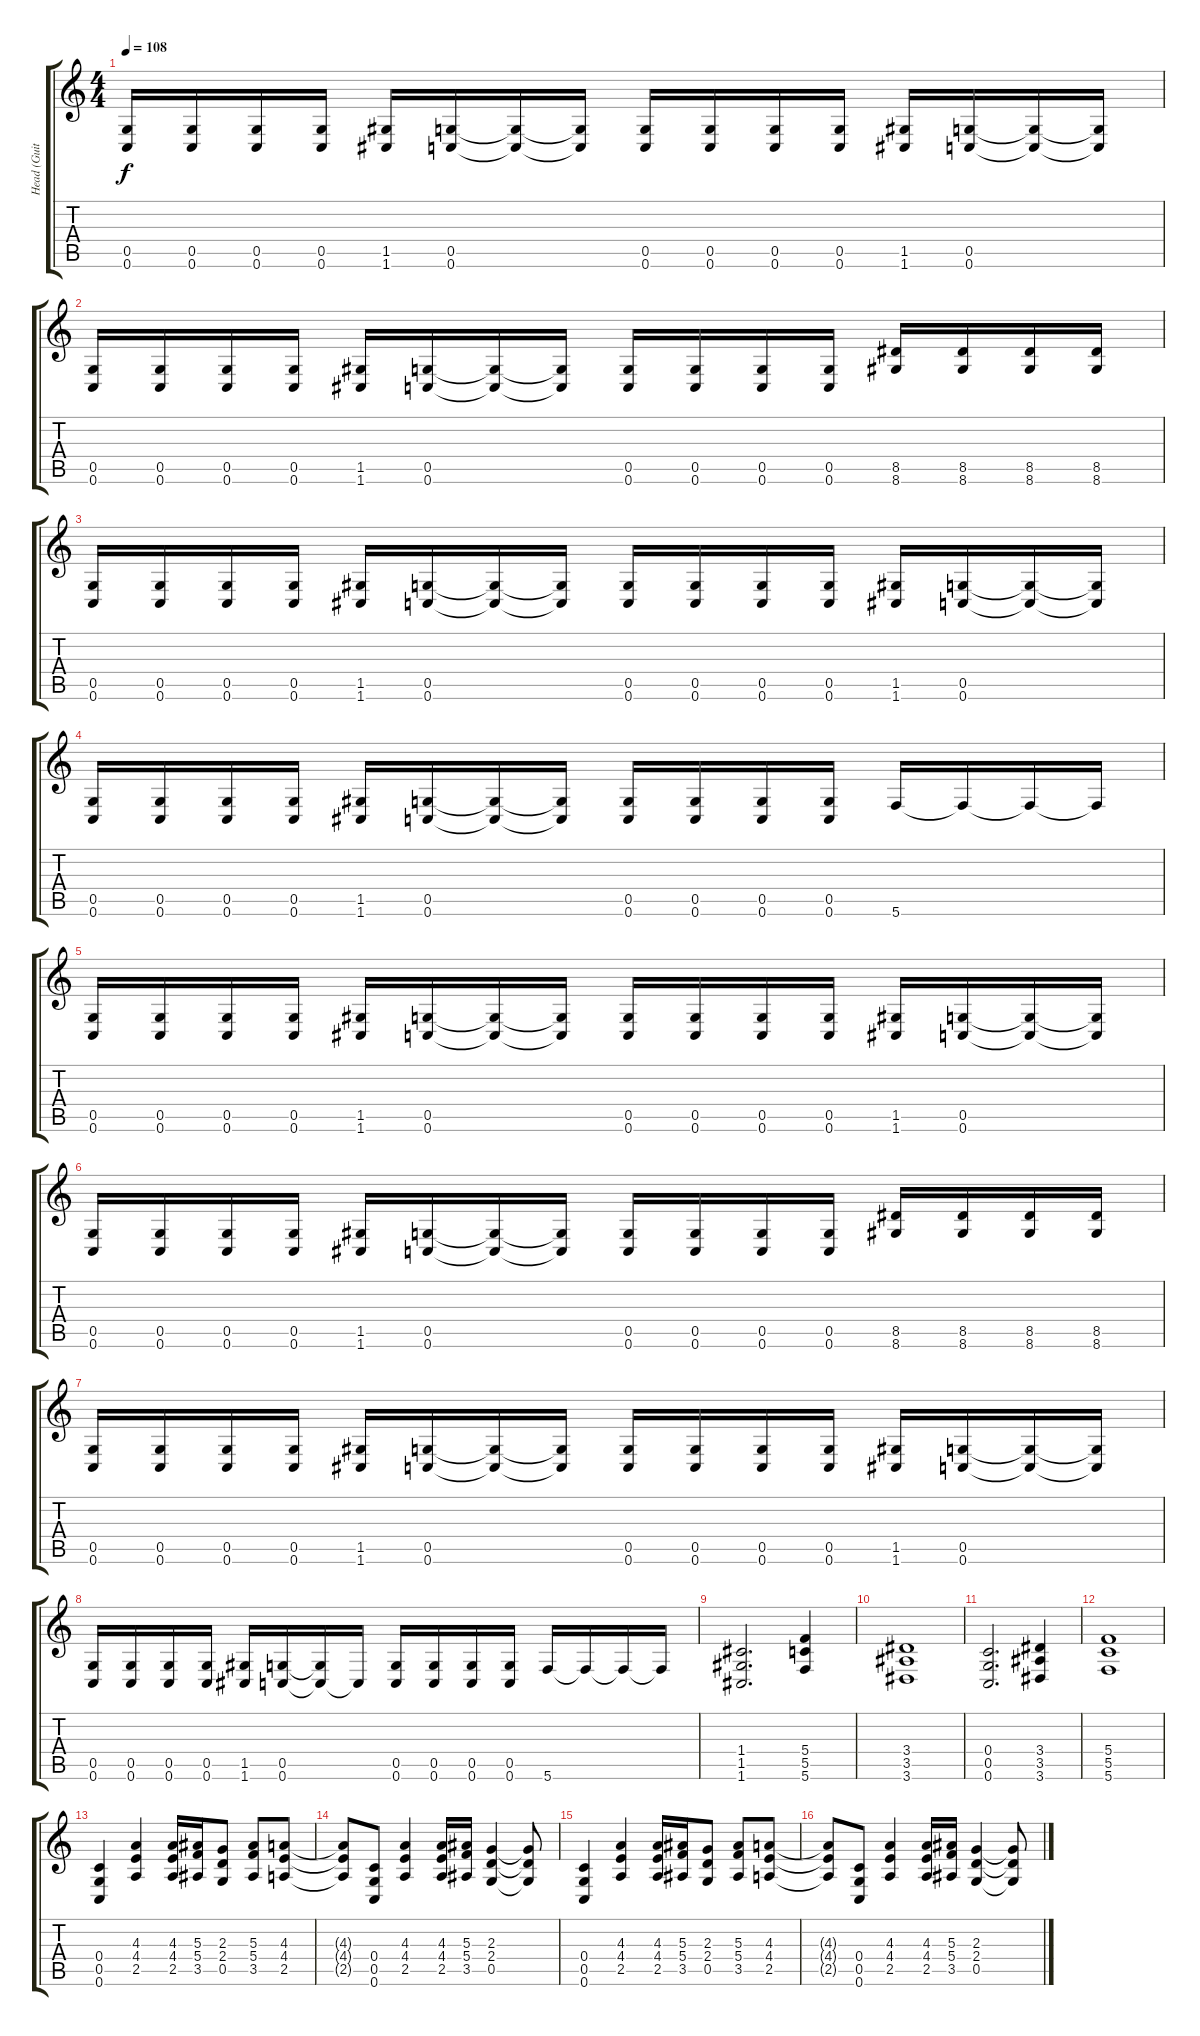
\track ("Head (Guitar)" "Head (Guit") {instrument distortionguitar}
\staff {score tabs}
\tuning (D4 A3 F3 C3 G2 C2) {hide}
\ts (4 4)
\tempo 108
\clef g2
\ks c
(0.5 0.6).16{dy f} (0.5 0.6).16 (0.5 0.6).16 (0.5 0.6).16 (1.5 1.6).16 (0.5 0.6).16 (0.5{t} 0.6{t}).16 (0.5{t} 0.6{t}).16 (0.5 0.6).16 (0.5 0.6).16 (0.5 0.6).16 (0.5 0.6).16 (1.5 1.6).16 (0.5 0.6).16 (0.5{t} 0.6{t}).16 (0.5{t} 0.6{t}).16 |
(0.5 0.6).16 (0.5 0.6).16 (0.5 0.6).16 (0.5 0.6).16 (1.5 1.6).16 (0.5 0.6).16 (0.5{t} 0.6{t}).16 (0.5{t} 0.6{t}).16 (0.5 0.6).16 (0.5 0.6).16 (0.5 0.6).16 (0.5 0.6).16 (8.5 8.6).16 (8.5 8.6).16 (8.5 8.6).16 (8.5 8.6).16 |
(0.5 0.6).16 (0.5 0.6).16 (0.5 0.6).16 (0.5 0.6).16 (1.5 1.6).16 (0.5 0.6).16 (0.5{t} 0.6{t}).16 (0.5{t} 0.6{t}).16 (0.5 0.6).16 (0.5 0.6).16 (0.5 0.6).16 (0.5 0.6).16 (1.5 1.6).16 (0.5 0.6).16 (0.5{t} 0.6{t}).16 (0.5{t} 0.6{t}).16 |
(0.5 0.6).16 (0.5 0.6).16 (0.5 0.6).16 (0.5 0.6).16 (1.5 1.6).16 (0.5 0.6).16 (0.5{t} 0.6{t}).16 (0.5{t} 0.6{t}).16 (0.5 0.6).16 (0.5 0.6).16 (0.5 0.6).16 (0.5 0.6).16 5.6.16 5.6{t}.16 5.6{t}.16 5.6{t}.16 |
(0.5 0.6).16 (0.5 0.6).16 (0.5 0.6).16 (0.5 0.6).16 (1.5 1.6).16 (0.5 0.6).16 (0.5{t} 0.6{t}).16 (0.5{t} 0.6{t}).16 (0.5 0.6).16 (0.5 0.6).16 (0.5 0.6).16 (0.5 0.6).16 (1.5 1.6).16 (0.5 0.6).16 (0.5{t} 0.6{t}).16 (0.5{t} 0.6{t}).16 |
(0.5 0.6).16 (0.5 0.6).16 (0.5 0.6).16 (0.5 0.6).16 (1.5 1.6).16 (0.5 0.6).16 (0.5{t} 0.6{t}).16 (0.5{t} 0.6{t}).16 (0.5 0.6).16 (0.5 0.6).16 (0.5 0.6).16 (0.5 0.6).16 (8.5 8.6).16 (8.5 8.6).16 (8.5 8.6).16 (8.5 8.6).16 |
(0.5 0.6).16 (0.5 0.6).16 (0.5 0.6).16 (0.5 0.6).16 (1.5 1.6).16 (0.5 0.6).16 (0.5{t} 0.6{t}).16 (0.5{t} 0.6{t}).16 (0.5 0.6).16 (0.5 0.6).16 (0.5 0.6).16 (0.5 0.6).16 (1.5 1.6).16 (0.5 0.6).16 (0.5{t} 0.6{t}).16 (0.5{t} 0.6{t}).16 |
(0.5 0.6).16 (0.5 0.6).16 (0.5 0.6).16 (0.5 0.6).16 (1.5 1.6).16 (0.5 0.6).16 (0.5{t} 0.6{t}).16 0.6{t}.16 (0.5 0.6).16 (0.5 0.6).16 (0.5 0.6).16 (0.5 0.6).16 5.6.16 5.6{t}.16 5.6{t}.16 5.6{t}.16 |
(1.4 1.5 1.6).2{d} (5.4 5.5 5.6).4 |
(3.4 3.5 3.6).1 |
(0.4 0.5 0.6).2{d} (3.4 3.5 3.6).4 |
(5.4 5.5 5.6).1 |
(0.4 0.5 0.6).4 (4.3 4.4 2.5).4 (4.3 4.4 2.5).16 (5.3 5.4 3.5).16 (2.3 2.4 0.5).8 (5.3 5.4 3.5).8 (4.3 4.4 2.5).8 |
(4.3{t} 4.4{t} 2.5{t}).8 (0.4 0.5 0.6).8 (4.3 4.4 2.5).4 (4.3 4.4 2.5).16 (5.3 5.4 3.5).16 (2.3 2.4 0.5).4 (2.3{t} 2.4{t} 0.5{t}).8 |
(0.4 0.5 0.6).4 (4.3 4.4 2.5).4 (4.3 4.4 2.5).16 (5.3 5.4 3.5).16 (2.3 2.4 0.5).8 (5.3 5.4 3.5).8 (4.3 4.4 2.5).8 |
(4.3{t} 4.4{t} 2.5{t}).8 (0.4 0.5 0.6).8 (4.3 4.4 2.5).4 (4.3 4.4 2.5).16 (5.3 5.4 3.5).16 (2.3 2.4 0.5).4 (2.3{t} 2.4{t} 0.5{t}).8
